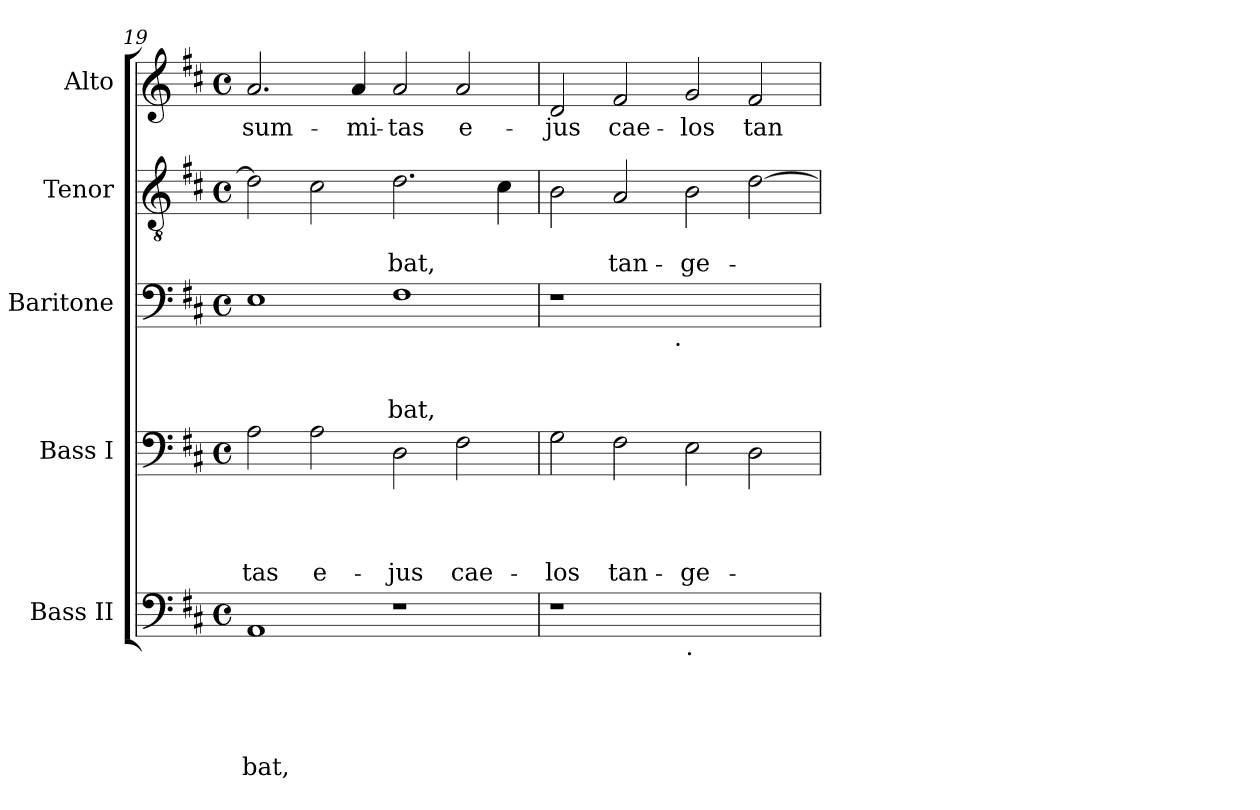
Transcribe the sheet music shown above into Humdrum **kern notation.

**kern	**text	**text	**text	**text	**text	**kern	**text	**text	**text	**text	**kern	**text	**text	**text	**kern	**text	**text	**kern	**text
*part5	*part5	*part5	*part5	*part5	*part5	*part4	*part4	*part4	*part4	*part4	*part3	*part3	*part3	*part3	*part2	*part2	*part2	*part1	*part1
*staff5	*staff5	*staff5	*staff5	*staff5	*staff5	*staff4	*staff4	*staff4	*staff4	*staff4	*staff3	*staff3	*staff3	*staff3	*staff2	*staff2	*staff2	*staff1	*staff1
*I"Bass II	*	*	*	*	*	*I"Bass I	*	*	*	*	*I"Baritone	*	*	*	*I"Tenor	*	*	*I"Alto	*
*clefF4	*	*	*	*	*	*clefF4	*	*	*	*	*clefF4	*	*	*	*clefGv2	*	*	*clefG2	*
*k[f#c#]	*	*	*	*	*	*k[f#c#]	*	*	*	*	*k[f#c#]	*	*	*	*k[f#c#]	*	*	*k[f#c#]	*
*D:	*	*	*	*	*	*D:	*	*	*	*	*D:	*	*	*	*D:	*	*	*D:	*
*M4/4	*	*	*	*	*	*M4/4	*	*	*	*	*M4/4	*	*	*	*M4/4	*	*	*M4/4	*
*met(c)	*	*	*	*	*	*met(c)	*	*	*	*	*met(c)	*	*	*	*met(c)	*	*	*met(c)	*
=19	=19	=19	=19	=19	=19	=19	=19	=19	=19	=19	=19	=19	=19	=19	=19	=19	=19	=19	=19
!	!	!	!	!	!LO:LY:b	!	!	!	!	!LO:LY:b	!	!	!	!	!	!	!	!	!LO:LY:b
1AA	.	.	.	.	-bat,	2A\	.	.	.	tas	1E	.	.	.	2d\]	.	.	2.a/	sum-
!	!	!	!	!	!	!	!	!	!	!LO:LY:b	!	!	!	!	!	!	!	!	!
.	.	.	.	.	.	2A\	.	.	.	e-	.	.	.	.	2c#\	.	.	.	.
!	!	!	!	!	!	!	!	!	!	!	!	!	!	!	!	!	!	!	!LO:LY:b
.	.	.	.	.	.	.	.	.	.	.	.	.	.	.	.	.	.	4a/	-mi-
!	!	!	!	!	!	!	!	!	!	!LO:LY:b	!	!	!	!LO:LY:b	!	!	!LO:LY:b	!	!LO:LY:b:rj
1r	.	.	.	.	.	2D\	.	.	.	-jus	1F#	.	.	-bat,	2.d\	.	-bat,	2a/	-tas
!	!	!	!	!	!	!	!	!	!	!LO:LY:b	!	!	!	!	!	!	!	!	!LO:LY:b
.	.	.	.	.	.	2F#\	.	.	.	cae-	.	.	.	.	.	.	.	2a/	e-
.	.	.	.	.	.	.	.	.	.	.	.	.	.	.	4c#\	.	.	.	.
=20	=20	=20	=20	=20	=20	=20	=20	=20	=20	=20	=20	=20	=20	=20	=20	=20	=20	=20	=20
!	!	!	!	!	!	!	!	!	!	!LO:LY:b	!	!	!	!	!	!	!	!	!LO:LY:b
*	*	*	*	*	*	*	*	*	*	*	*^	*	*	*	*	*	*	*	*
1r	.	.	.	.	.	2G\	.	.	.	-los	1r	2ryy	.	.	.	2B\	.	.	2d/	-jus
!	!	!	!	!	!	!	!	!	!	!LO:LY:b	!	!	!	!	!	!	!	!LO:LY:b	!	!LO:LY:b
.	.	.	.	.	.	2F#\	.	.	.	tan-	.	4...ryy	.	.	.	2A/	.	tan-	2f#/	cae-
!	!	!	!	!	!	!	!	!	!	!	!	!LO:TX:b:t=.	!	!	!	!	!	!	!	!
.	.	.	.	.	.	.	.	.	.	.	.	1ryy	.	.	.	.	.	.	.	.
!LO:TX:b:t=.	!	!	!	!	!	!	!	!	!	!	!	!	!	!	!	!	!	!	!	!
!	!	!	!	!	!	!	!	!	!	!LO:LY:b	!	!	!	!	!	!	!	!LO:LY:b	!	!LO:LY:b:rj
1ryy	.	.	.	.	.	2E\	.	.	.	-ge-	1ryy	.	.	.	.	2B\	.	-ge-	2g/	-los
!	!	!	!	!	!	!	!	!	!	!	!	!	!	!	!	!	!	!	!	!LO:LY:b
.	.	.	.	.	.	2D\	.	.	.	.	.	.	.	.	.	[>2d\	.	.	2f#/	tan-
.	.	.	.	.	.	.	.	.	.	.	.	32ryy	.	.	.	.	.	.	.	.
*	*	*	*	*	*	*	*	*	*	*	*v	*v	*	*	*	*	*	*	*	*
=	=	=	=	=	=	=	=	=	=	=	=	=	=	=	=	=	=	=	=
*-	*-	*-	*-	*-	*-	*-	*-	*-	*-	*-	*-	*-	*-	*-	*-	*-	*-	*-	*-
